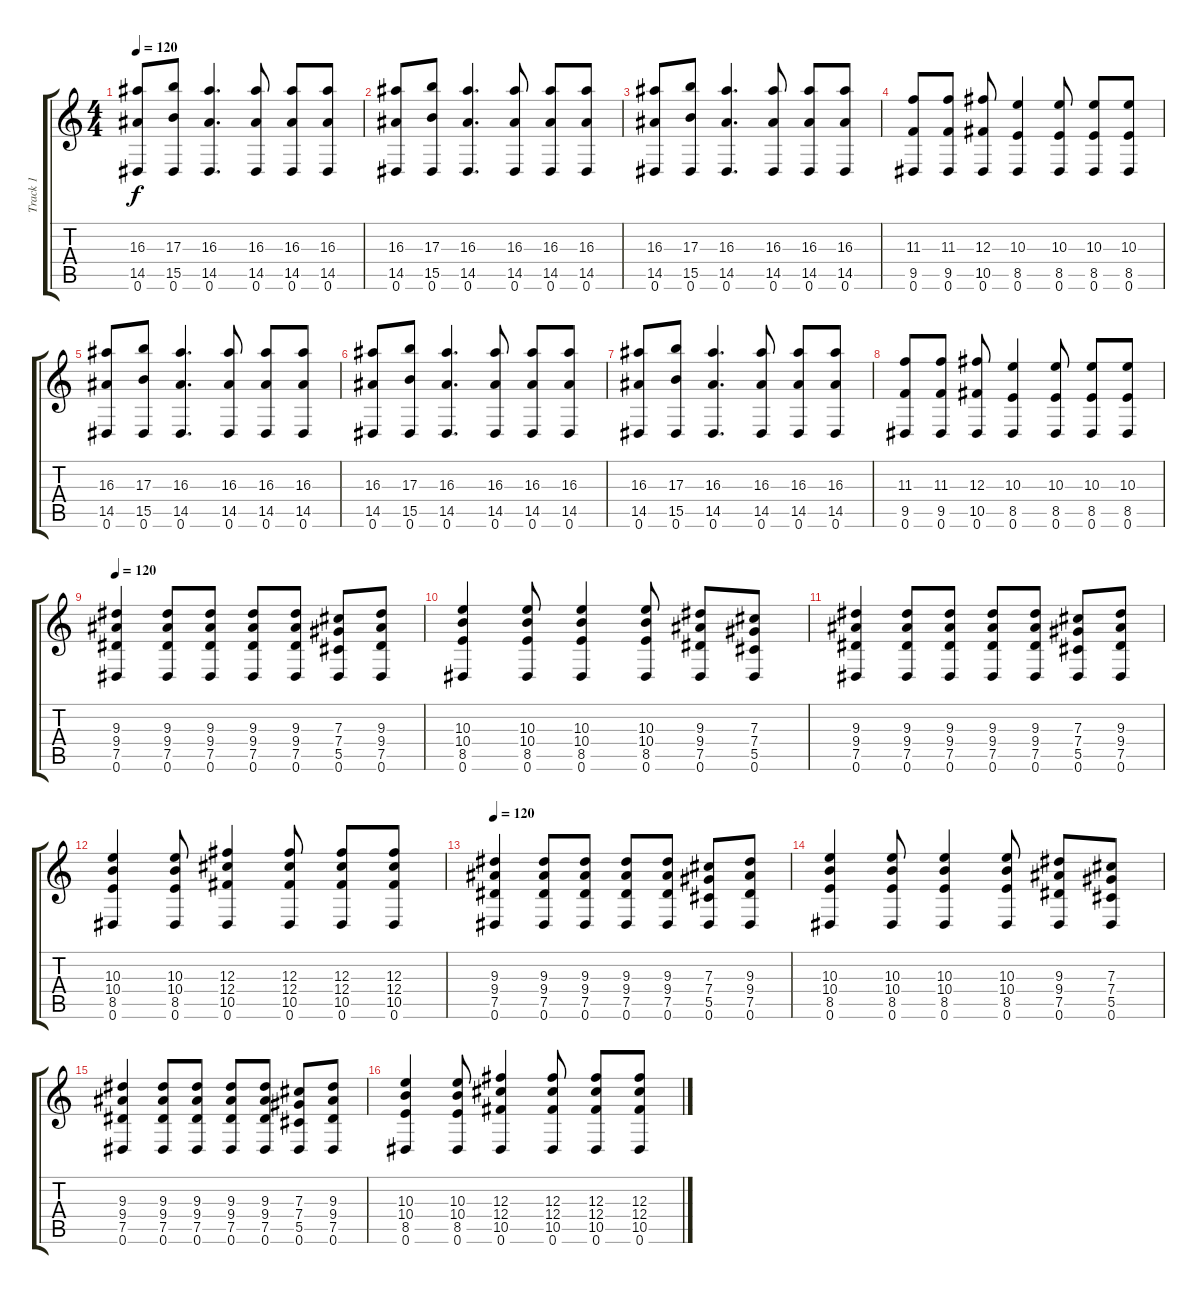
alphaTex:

\track ("Track 1" "Track 1") {instrument distortionguitar}
\staff {score tabs}
\tuning (Eb4 Bb3 Gb3 Db3 Ab2 Eb2) {hide}
\ts (4 4)
\tempo 120
\clef g2
\ks c
(16.3 14.5 0.6).8{dy f} (17.3 15.5 0.6).8 (16.3 14.5 0.6).4{d} (16.3 14.5 0.6).8 (16.3 14.5 0.6).8 (16.3 14.5 0.6).8 |
(16.3 14.5 0.6).8 (17.3 15.5 0.6).8 (16.3 14.5 0.6).4{d} (16.3 14.5 0.6).8 (16.3 14.5 0.6).8 (16.3 14.5 0.6).8 |
(16.3 14.5 0.6).8 (17.3 15.5 0.6).8 (16.3 14.5 0.6).4{d} (16.3 14.5 0.6).8 (16.3 14.5 0.6).8 (16.3 14.5 0.6).8 |
(11.3 9.5 0.6).8 (11.3 9.5 0.6).8 (12.3 10.5 0.6).8 (10.3 8.5 0.6).4 (10.3 8.5 0.6).8 (10.3 8.5 0.6).8 (10.3 8.5 0.6).8 |
(16.3 14.5 0.6).8 (17.3 15.5 0.6).8 (16.3 14.5 0.6).4{d} (16.3 14.5 0.6).8 (16.3 14.5 0.6).8 (16.3 14.5 0.6).8 |
(16.3 14.5 0.6).8 (17.3 15.5 0.6).8 (16.3 14.5 0.6).4{d} (16.3 14.5 0.6).8 (16.3 14.5 0.6).8 (16.3 14.5 0.6).8 |
(16.3 14.5 0.6).8 (17.3 15.5 0.6).8 (16.3 14.5 0.6).4{d} (16.3 14.5 0.6).8 (16.3 14.5 0.6).8 (16.3 14.5 0.6).8 |
(11.3 9.5 0.6).8 (11.3 9.5 0.6).8 (12.3 10.5 0.6).8 (10.3 8.5 0.6).4 (10.3 8.5 0.6).8 (10.3 8.5 0.6).8 (10.3 8.5 0.6).8 |
\tempo 120
(9.3 9.4 7.5 0.6).4 (9.3 9.4 7.5 0.6).8 (9.3 9.4 7.5 0.6).8 (9.3 9.4 7.5 0.6).8 (9.3 9.4 7.5 0.6).8 (7.3 7.4 5.5 0.6).8 (9.3 9.4 7.5 0.6).8 |
(10.3 10.4 8.5 0.6).4 (10.3 10.4 8.5 0.6).8 (10.3 10.4 8.5 0.6).4 (10.3 10.4 8.5 0.6).8 (9.3 9.4 7.5 0.6).8 (7.3 7.4 5.5 0.6).8 |
(9.3 9.4 7.5 0.6).4 (9.3 9.4 7.5 0.6).8 (9.3 9.4 7.5 0.6).8 (9.3 9.4 7.5 0.6).8 (9.3 9.4 7.5 0.6).8 (7.3 7.4 5.5 0.6).8 (9.3 9.4 7.5 0.6).8 |
(10.3 10.4 8.5 0.6).4 (10.3 10.4 8.5 0.6).8 (12.3 12.4 10.5 0.6).4 (12.3 12.4 10.5 0.6).8 (12.3 12.4 10.5 0.6).8 (12.3 12.4 10.5 0.6).8 |
\tempo 120
(9.3 9.4 7.5 0.6).4 (9.3 9.4 7.5 0.6).8 (9.3 9.4 7.5 0.6).8 (9.3 9.4 7.5 0.6).8 (9.3 9.4 7.5 0.6).8 (7.3 7.4 5.5 0.6).8 (9.3 9.4 7.5 0.6).8 |
(10.3 10.4 8.5 0.6).4 (10.3 10.4 8.5 0.6).8 (10.3 10.4 8.5 0.6).4 (10.3 10.4 8.5 0.6).8 (9.3 9.4 7.5 0.6).8 (7.3 7.4 5.5 0.6).8 |
(9.3 9.4 7.5 0.6).4 (9.3 9.4 7.5 0.6).8 (9.3 9.4 7.5 0.6).8 (9.3 9.4 7.5 0.6).8 (9.3 9.4 7.5 0.6).8 (7.3 7.4 5.5 0.6).8 (9.3 9.4 7.5 0.6).8 |
(10.3 10.4 8.5 0.6).4 (10.3 10.4 8.5 0.6).8 (12.3 12.4 10.5 0.6).4 (12.3 12.4 10.5 0.6).8 (12.3 12.4 10.5 0.6).8 (12.3 12.4 10.5 0.6).8
